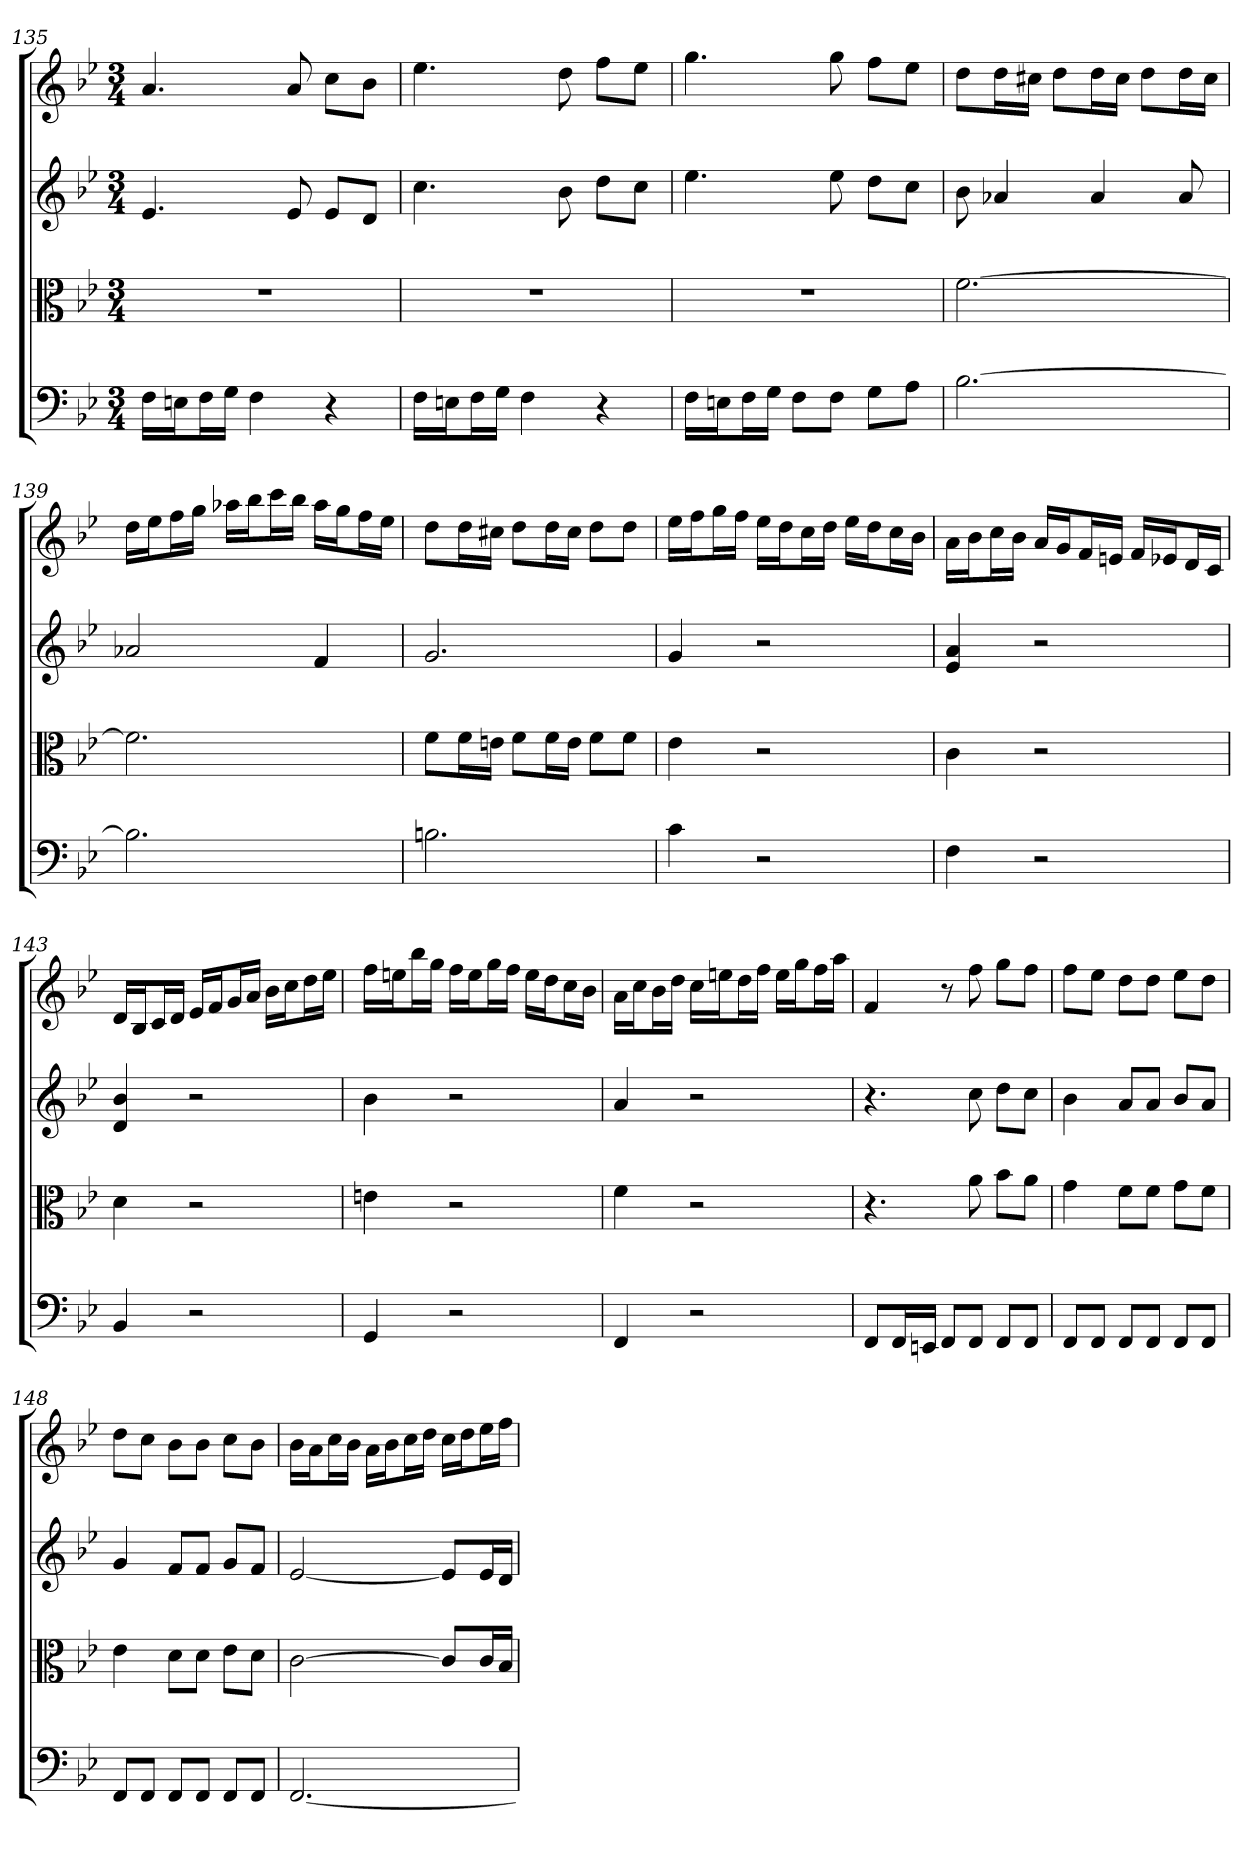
**kern	**kern	**kern	**kern
*part4	*part3	*part2	*part1
*staff4	*staff3	*staff2	*staff1
*clefF4	*clefC3	*	*
*k[b-e-]	*k[b-e-]	*k[b-e-]	*k[b-e-]
*B-:	*B-:	*B-:	*B-:
*M3/4	*M3/4	*M3/4	*M3/4
=135	=135	=135	=135
16F\LL	2.r	4.e-	4.a
16En\J	.	.	.
16F\L	.	.	.
16G\JJ	.	.	.
4F	.	.	.
.	.	8e-	8a
4r	.	8e-L	8ccL
.	.	8dJ	8b-J
=136	=136	=136	=136
16F\LL	2.r	4.cc	4.ee-
16En\J	.	.	.
16F\L	.	.	.
16G\JJ	.	.	.
4F	.	.	.
.	.	8b-	8dd
4r	.	8ddL	8ffL
.	.	8ccJ	8ee-J
=137	=137	=137	=137
16F\LL	2.r	4.ee-	4.gg
16En\J	.	.	.
16F\L	.	.	.
16G\JJ	.	.	.
8F\L	.	.	.
8F\J	.	8ee-	8gg
8G\L	.	8ddL	8ffL
8A\J	.	8ccJ	8ee-J
=138	=138	=138	=138
[2.B-	[2.f	8b-	8ddL
.	.	4a-X	16ddL
.	.	.	16cc#XJJ
.	.	.	8ddL
.	.	4a-	16ddL
.	.	.	16cc#JJ
.	.	.	8ddL
.	.	8a-	16ddL
.	.	.	16cc#JJ
=139	=139	=139	=139
2.B-]	2.f]	2a-X	16ddLL
.	.	.	16ee-J
.	.	.	16ffL
.	.	.	16ggJJ
.	.	.	16aa-XLL
.	.	.	16bb-J
.	.	.	16cccL
.	.	.	16bb-JJ
.	.	4f	16aa-LL
.	.	.	16ggJ
.	.	.	16ffL
.	.	.	16ee-JJ
=140	=140	=140	=140
2.Bn	8f\L	2.g	8ddL
.	16f\L	.	16ddL
.	16en\JJ	.	16cc#XJJ
.	8f\L	.	8ddL
.	16f\L	.	16ddL
.	16e\JJ	.	16cc#JJ
.	8f\L	.	8ddL
.	8f\J	.	8ddJ
=141	=141	=141	=141
4c	4e-	4g	16ee-LL
.	.	.	16ffJ
.	.	.	16ggL
.	.	.	16ffJJ
2r	2r	2r	16ee-LL
.	.	.	16ddJ
.	.	.	16ccL
.	.	.	16ddJJ
.	.	.	16ee-LL
.	.	.	16ddJ
.	.	.	16ccL
.	.	.	16b-JJ
=142	=142	=142	=142
4F	4c	4e- 4a	16aLL
.	.	.	16b-J
.	.	.	16ccL
.	.	.	16b-JJ
2r	2r	2r	16aLL
.	.	.	16gJ
.	.	.	16fL
.	.	.	16enJJ
.	.	.	16fLL
.	.	.	16e-XJ
.	.	.	16dL
.	.	.	16cJJ
=143	=143	=143	=143
4BB-	4d	4d 4b-	16dLL
.	.	.	16B-J
.	.	.	16cL
.	.	.	16dJJ
2r	2r	2r	16e-LL
.	.	.	16fJ
.	.	.	16gL
.	.	.	16aJJ
.	.	.	16b-LL
.	.	.	16ccJ
.	.	.	16ddL
.	.	.	16ee-JJ
=144	=144	=144	=144
4GG	4en	4b-	16ffLL
.	.	.	16eenJ
.	.	.	16bb-L
.	.	.	16ggJJ
2r	2r	2r	16ffLL
.	.	.	16eeJ
.	.	.	16ggL
.	.	.	16ffJJ
.	.	.	16eeLL
.	.	.	16ddJ
.	.	.	16ccL
.	.	.	16b-JJ
=145	=145	=145	=145
4FF	4f	4a	16aLL
.	.	.	16ccJ
.	.	.	16b-L
.	.	.	16ddJJ
2r	2r	2r	16ccLL
.	.	.	16eenJ
.	.	.	16ddL
.	.	.	16ffJJ
.	.	.	16eeLL
.	.	.	16ggJ
.	.	.	16ffL
.	.	.	16aaJJ
=146	=146	=146	=146
8FF/L	4.r	4.r	4f
16FF/L	.	.	.
16EEn/JJ	.	.	.
8FF/L	.	.	8r
8FF/J	8a	8cc	8ff
8FF/L	8b-\L	8ddL	8ggL
8FF/J	8a\J	8ccJ	8ffJ
=147	=147	=147	=147
8FF/L	4g	4b-	8ffL
8FF/J	.	.	8ee-J
8FF/L	8f\L	8aL	8ddL
8FF/J	8f\J	8aJ	8ddJ
8FF/L	8g\L	8b-L	8ee-L
8FF/J	8f\J	8aJ	8ddJ
=148	=148	=148	=148
8FF/L	4e-	4g	8ddL
8FF/J	.	.	8ccJ
8FF/L	8d\L	8fL	8b-L
8FF/J	8d\J	8fJ	8b-J
8FF/L	8e-\L	8gL	8ccL
8FF/J	8d\J	8fJ	8b-J
=149	=149	=149	=149
[2.FF	[2c	[2e-	16b-LL
.	.	.	16aJ
.	.	.	16ccL
.	.	.	16b-JJ
.	.	.	16aLL
.	.	.	16b-J
.	.	.	16ccL
.	.	.	16ddJJ
.	8c/L]	8e-L]	16ccLL
.	.	.	16ddJ
.	16c/L	16e-L	16ee-L
.	16B-/JJ	16dJJ	16ffJJ
=	=	=	=
*-	*-	*-	*-
